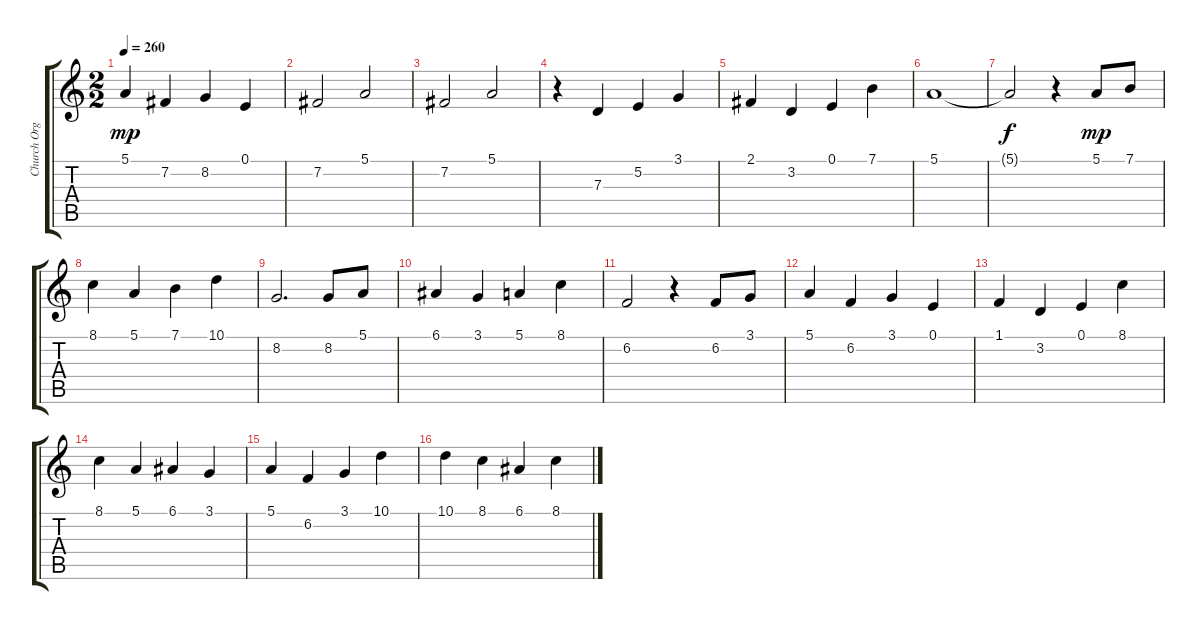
\track ("Church Organ" "Church Org") {instrument churchorgan}
\staff {score tabs}
\tuning (E4 B3 G3 D3 A2 E2) {hide}
\ts (2 2)
\tempo 260
\clef g2
\ks c
5.1.4{dy mp} 7.2.4 8.2.4 0.1.4 |
7.2.2 5.1.2 |
7.2.2 5.1.2 |
r.4 7.3.4 5.2.4 3.1.4 |
2.1.4 3.2.4 0.1.4 7.1.4 |
5.1.1 |
5.1{t}.2{dy f} r.4 5.1.8{dy mp} 7.1.8 |
8.1.4 5.1.4 7.1.4 10.1.4 |
8.2.2{d} 8.2.8 5.1.8 |
6.1.4 3.1.4 5.1.4 8.1.4 |
6.2.2 r.4 6.2.8 3.1.8 |
5.1.4 6.2.4 3.1.4 0.1.4 |
1.1.4 3.2.4 0.1.4 8.1.4 |
8.1.4 5.1.4 6.1.4 3.1.4 |
5.1.4 6.2.4 3.1.4 10.1.4 |
10.1.4 8.1.4 6.1.4 8.1.4
